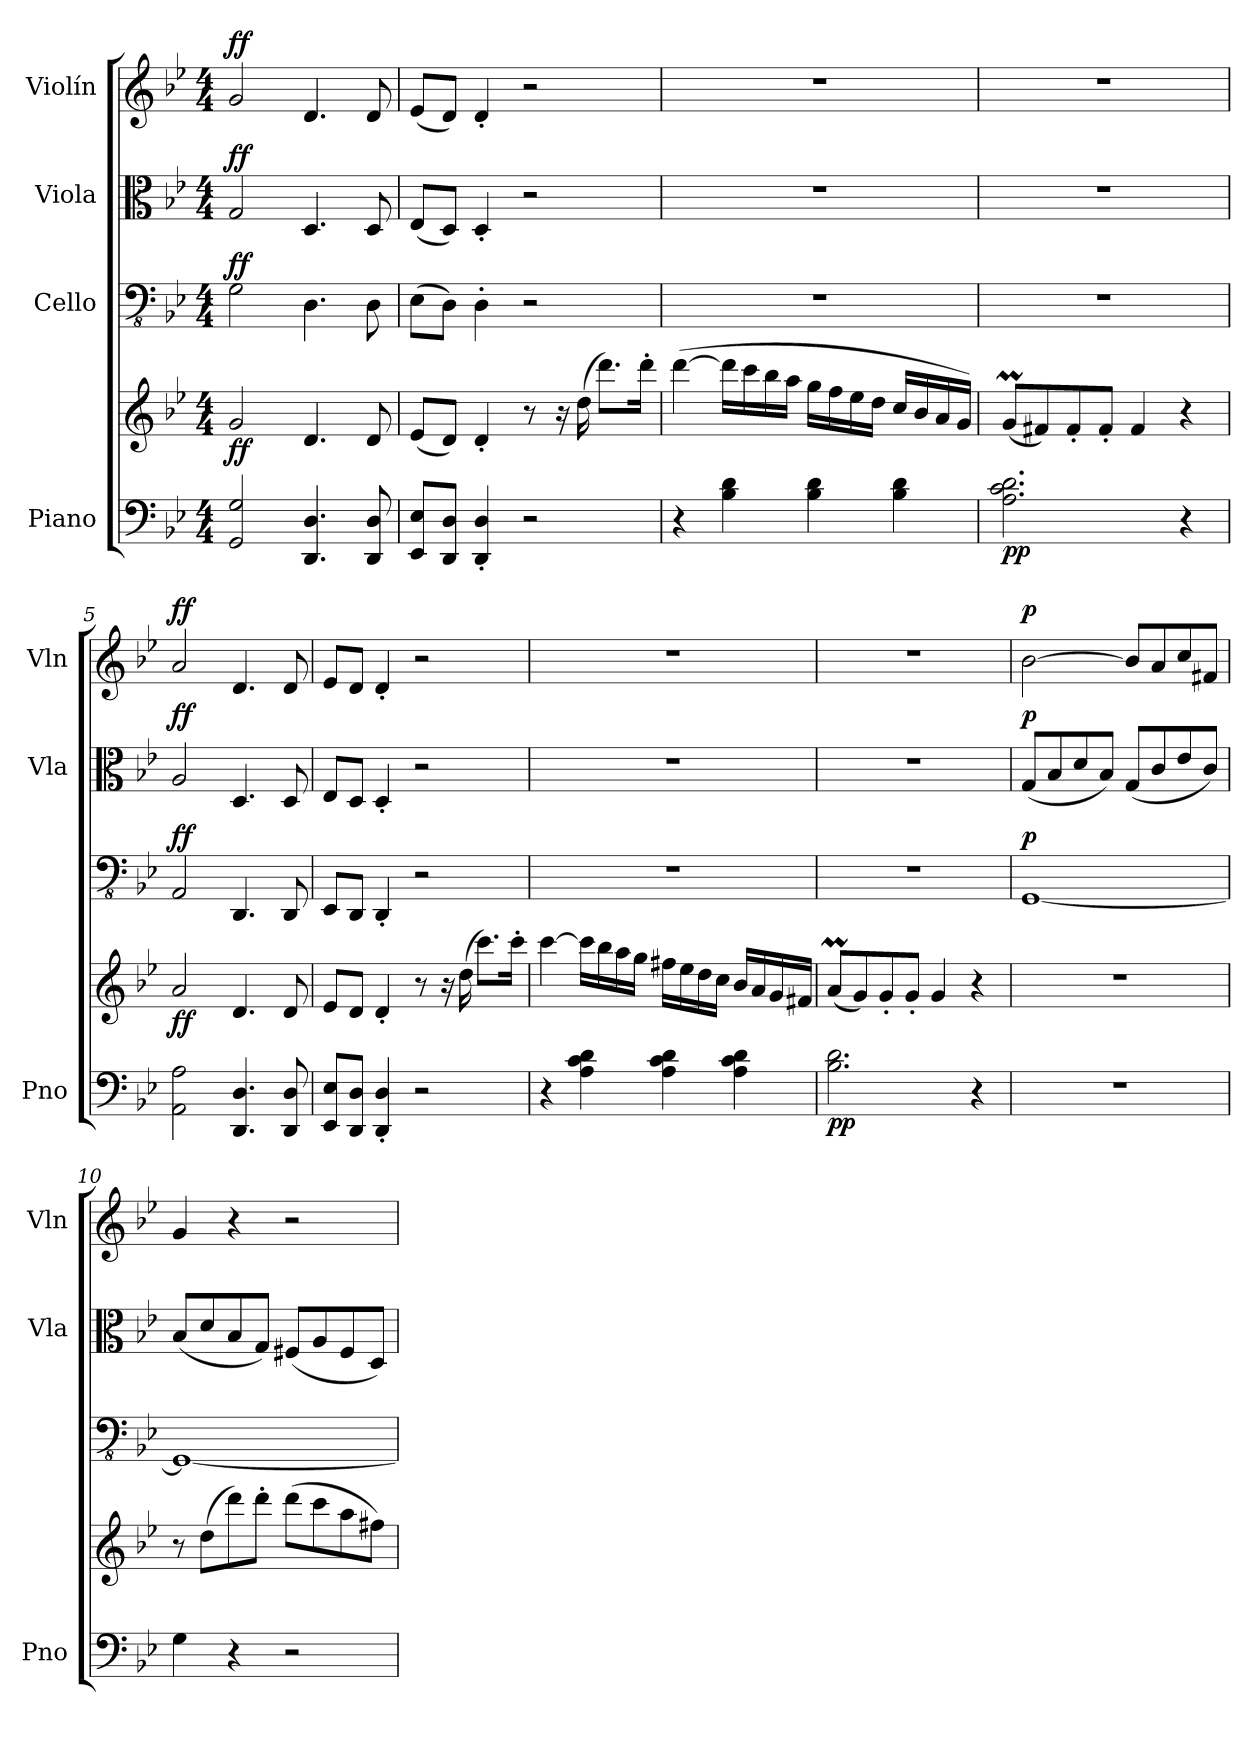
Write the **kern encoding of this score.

**kern	**kern	**dynam	**kern	**dynam	**kern	**dynam	**kern	**dynam
*part4	*part4	*part4	*part3	*part3	*part2	*part2	*part1	*part1
*staff5	*staff4	*staff4/5	*staff3	*staff3	*staff2	*staff2	*staff1	*staff1
*I"Piano	*	*	*I"Cello	*	*I"Viola	*	*I"Violín	*
*I'Pno	*	*	*	*	*I'Vla	*	*I'Vln	*
*clefF4	*clefG2	*	*clefFv4	*	*clefC3	*	*clefG2	*
*k[b-e-]	*k[b-e-]	*	*k[b-e-]	*	*k[b-e-]	*	*k[b-e-]	*
*M4/4	*M4/4	*	*M4/4	*	*M4/4	*	*M4/4	*
*MM90	*MM90	*	*MM90	*	*MM90	*	*MM90	*
=1	=1	=1	=1	=1	=1	=1	=1	=1
!	!	!LO:DY:b	!	!LO:DY:a	!	!LO:DY:a	!	!LO:DY:a
2GG/ 2G/	2g/	ff	2GG\	ff	2G/	ff	2g/	ff
4.DD/ 4.D/	4.d/	.	4.DD\	.	4.D/	.	4.d/	.
8DD/ 8D/	8d/	.	8DD\	.	8D/	.	8d/	.
=2	=2	=2	=2	=2	=2	=2	=2	=2
8EE-/ 8E-/L	(<8e-/L	.	(>8EE-\L	.	(<8E-/L	.	(<8e-/L	.
8DD/ 8D/J	8d/J)	.	8DD\J)	.	8D/J)	.	8d/J)	.
4DD/' 4D/'	4d'/	.	4DD'\	.	4D'/	.	4d'/	.
2r	8r	.	2r	.	2r	.	2r	.
.	16r	.	.	.	.	.	.	.
.	(>16dd\	.	.	.	.	.	.	.
.	8.ddd\L)	.	.	.	.	.	.	.
.	16ddd'\Jk	.	.	.	.	.	.	.
=3	=3	=3	=3	=3	=3	=3	=3	=3
4r	(>[4ddd\	.	1r	.	1r	.	1r	.
4B-\ 4d\	16ddd\LL]	.	.	.	.	.	.	.
.	16ccc\	.	.	.	.	.	.	.
.	16bb-\	.	.	.	.	.	.	.
.	16aa\JJ	.	.	.	.	.	.	.
4B-\ 4d\	16gg\LL	.	.	.	.	.	.	.
.	16ff\	.	.	.	.	.	.	.
.	16ee-\	.	.	.	.	.	.	.
.	16dd\JJ	.	.	.	.	.	.	.
4B-\ 4d\	16cc/LL	.	.	.	.	.	.	.
.	16b-/	.	.	.	.	.	.	.
.	16a/	.	.	.	.	.	.	.
.	16g/JJ)	.	.	.	.	.	.	.
=4	=4	=4	=4	=4	=4	=4	=4	=4
!	!	!LO:DY:b=2	!	!	!	!	!	!
!	!	!LO:DY:n=1:b	!	!	!	!	!	!
2.A\ 2.c\ 2.d\	(<8gM/L	p p	1r	.	1r	.	1r	.
.	8f#X/)	.	.	.	.	.	.	.
.	8f#'/	.	.	.	.	.	.	.
.	8f#'/J	.	.	.	.	.	.	.
.	4f#/	.	.	.	.	.	.	.
4r	4r	.	.	.	.	.	.	.
=5	=5	=5	=5	=5	=5	=5	=5	=5
!	!	!LO:DY:b	!	!LO:DY:a	!	!LO:DY:a	!	!LO:DY:a
2AA\ 2A\	2a/	ff	2AAA/	ff	2A/	ff	2a/	ff
4.DD/ 4.D/	4.d/	.	4.DDD/	.	4.D/	.	4.d/	.
8DD/ 8D/	8d/	.	8DDD/	.	8D/	.	8d/	.
=6	=6	=6	=6	=6	=6	=6	=6	=6
8EE-/ 8E-/L	8e-/L	.	8EEE-/L	.	8E-/L	.	8e-/L	.
8DD/ 8D/J	8d/J	.	8DDD/J	.	8D/J	.	8d/J	.
4DD/' 4D/'	4d'/	.	4DDD'/	.	4D'/	.	4d'/	.
2r	8r	.	2r	.	2r	.	2r	.
.	16r	.	.	.	.	.	.	.
.	(>16dd\	.	.	.	.	.	.	.
.	8.ccc\L)	.	.	.	.	.	.	.
.	16ccc'\Jk	.	.	.	.	.	.	.
=7	=7	=7	=7	=7	=7	=7	=7	=7
4r	[4ccc\	.	1r	.	1r	.	1r	.
4A\ 4c\ 4d\	16ccc\LL]	.	.	.	.	.	.	.
.	16bb-\	.	.	.	.	.	.	.
.	16aa\	.	.	.	.	.	.	.
.	16gg\JJ	.	.	.	.	.	.	.
4A\ 4c\ 4d\	16ff#X\LL	.	.	.	.	.	.	.
.	16ee-\	.	.	.	.	.	.	.
.	16dd\	.	.	.	.	.	.	.
.	16cc\JJ	.	.	.	.	.	.	.
4A\ 4c\ 4d\	16b-/LL	.	.	.	.	.	.	.
.	16a/	.	.	.	.	.	.	.
.	16g/	.	.	.	.	.	.	.
.	16f#X/JJ	.	.	.	.	.	.	.
=8	=8	=8	=8	=8	=8	=8	=8	=8
!	!	!LO:DY:b=2	!	!	!	!	!	!
!	!	!LO:DY:n=1:b	!	!	!	!	!	!
2.B-\ 2.d\	(<8am/L	p p	1r	.	1r	.	1r	.
.	8g/)	.	.	.	.	.	.	.
.	8g'/	.	.	.	.	.	.	.
.	8g'/J	.	.	.	.	.	.	.
.	4g/	.	.	.	.	.	.	.
4r	4r	.	.	.	.	.	.	.
=9	=9	=9	=9	=9	=9	=9	=9	=9
!	!	!	!	!LO:DY:a	!	!LO:DY:a	!	!LO:DY:a
1r	1r	.	[1GGG	p	(<8G/L	p	[2b-\	p
.	.	.	.	.	8B-/	.	.	.
.	.	.	.	.	8d/	.	.	.
.	.	.	.	.	8B-/J)	.	.	.
.	.	.	.	.	(<8G/L	.	8b-/L]	.
.	.	.	.	.	8c/	.	8a/	.
.	.	.	.	.	8e-/	.	8cc/	.
.	.	.	.	.	8c/J)	.	8f#X/J	.
=10	=10	=10	=10	=10	=10	=10	=10	=10
4G\	8r	.	1GGG_	.	(<8B-/L	.	4g/	.
.	(>8dd\L	.	.	.	8d/	.	.	.
4r	8ddd\)	.	.	.	8B-/	.	4r	.
.	8ddd'\J	.	.	.	8G/J)	.	.	.
2r	(>8ddd\L	.	.	.	(<8F#X/L	.	2r	.
.	8ccc\	.	.	.	8A/	.	.	.
.	8aa\	.	.	.	8F#/	.	.	.
.	8ff#X\J)	.	.	.	8D/J)	.	.	.
=	=	=	=	=	=	=	=	=
*-	*-	*-	*-	*-	*-	*-	*-	*-
